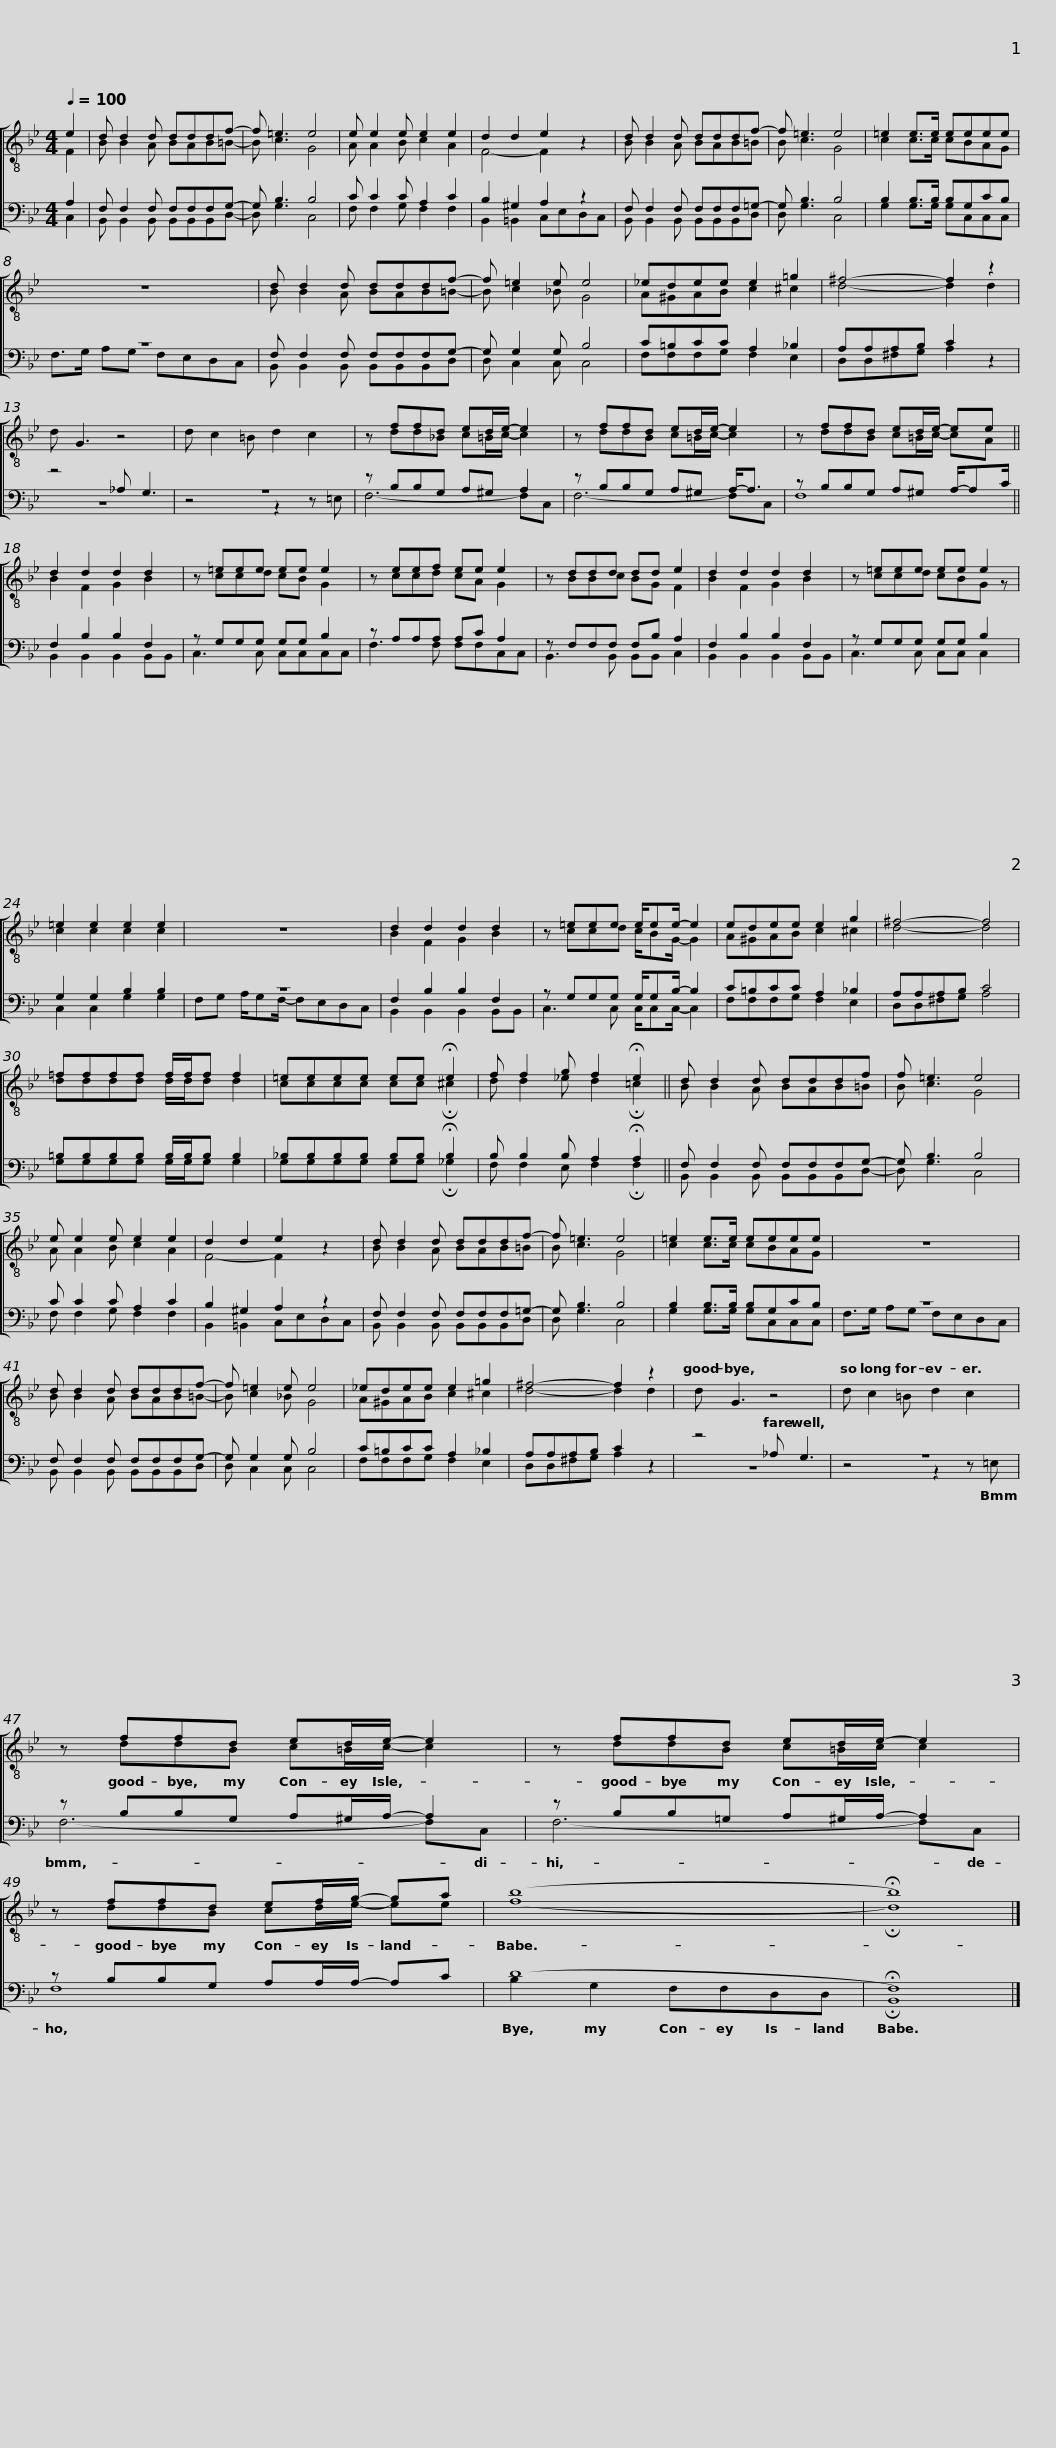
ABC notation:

X:1
%%score [ ( 1 2 ) ( 3 4 ) ]
L:1/8
Q:1/4=100
M:4/4
I:linebreak $
K:Bb
V:1 treble-8
V:2 treble-8
V:3 bass
V:4 bass
V:1
 e2 | d d2 d dddf- | f =e3 e4 | e e2 e e2 e2 | d2 d2 e2 z2 | %5
 d d2 d dddf- |$ f =e3 e4 | =e2 e>e eeee | z8 | d d2 d dddf- | %10
 f =e2 e e4 | _edee e2 =g2 |$ ^f4- f2 z2 | d G3 z4 | d c2 =B d2 c2 | %15
 z ffd ed/e/- e2 | z ffd ed/e/- e2 |$ z ffd ed/e/- ee || d2 d2 d2 d2 | z =eee ee e2 | %20
 z eef ee e2 | z ddd dd e2 |$ d2 d2 d2 d2 | z =eee ee e2 | =e2 e2 e2 e2 | %25
 z8 | d2 d2 d2 d2 | z =eee e/ee/- e2 |$ edee e2 g2 | ^f4- f4 | %30
 =ffff f/f/f f2 | =eeee ee !fermata!e2 | f f2 g f2 !fermata!e2 ||$ d d2 d dddf | f =e3 e4 | %35
 e e2 e e2 e2 | d2 d2 e2 z2 | d d2 d dddf- | f =e3 e4 |$ =e2 e>e eeee | %40
 z8 | d d2 d dddf- | f =e2 e e4 | _edee e2 =g2 |$ ^f4- f2 z2 |$ %45
 d G3 z4 | d c2 =B d2 c2 | z ffd ed/e/- e2 |$ z ffd ed/e/- e2 | z ffd ef/g/- ga | %50
 (b8 |$ !fermata!b8) |] %52
V:2
 F2 | B B2 A BAB=B- | B c3 G4 | A A2 B c2 A2 | F4- F2 z2 | %5
 B B2 A BAB=B |$ B c3 G4 | c2 c>c cBAG | z8 | B B2 A BAB=B- | %10
 B c2 _B G4 | A^GAB c2 ^c2 |$ d4- d2 d2 | x8 | x8 | %15
 z dd_B c=B/c/- c2 | z ddB c=B/c/- c2 |$ z ddB c=B/c/- cA || B2 F2 G2 B2 | z ccd cB G2 | %20
 z ccd cA G2 | z BBc BG F2 |$ B2 F2 G2 B2 | z ccd cBG z | c2 c2 c2 c2 | %25
 x8 | B2 F2 G2 B2 | z ccd c/BG/- G2 |$ A^GAB c2 ^c2 | d4- d4 | %30
 dddd d/d/d d2 | cccc cc !fermata!^c2 | d d2 _e d2 !fermata!=c2 ||$ B B2 A BAB=B | B c3 G4 | %35
 A A2 B c2 A2 | F4- F2 z2 | B B2 A BAB=B | B c3 G4 |$ c2 c>c cBAG | %40
 z8 | B B2 A BAB=B- | B c2 _B G4 | A^GAB c2 ^c2 |$ d4- d2 d2 |$ %45
 x8 | x8 | z ddB c=B/c/- c2 |$ z ddB c=B/c/ c2 | z ddB cd/e/- ee | %50
 (f8 |$ !fermata!d8) |] %52
V:3
 A,2 | F, F,2 F, F,F,F,G,- | G, B,3 B,4 | C C2 C A,2 C2 | B,2 ^G,2 A,2 z2 | %5
 F, F,2 F, F,F,F,=G,- |$ G, B,3 B,4 | B,2 B,>B, B,G,CB, | z8 | F, F,2 F, F,F,F,G,- | %10
 G, G,2 G, B,4 | C=B,CC A,2 _B,2 |$ A,A,A,B, C2 z2 | z4 _A, G,3 | z8 | %15
 z B,B,G, A,^G, A,2 | z B,B,G, A,^G, A,-<A, |$ z B,B,G, A,^G, A,/-A,C/ || F,2 B,2 B,2 F,2 | z G,G,G, G,G, B,2 | %20
 z A,A,A, A,C A,2 | z F,F,F, F,B, A,2 |$ F,2 B,2 B,2 F,2 | z G,G,G, G,G, B,2 | G,2 G,2 B,2 B,2 | %25
 z8 | F,2 B,2 B,2 F,2 | z G,G,G, G,/G,B,/- B,2 |$ C=B,CC A,2 _B,2 | A,A,A,B, C4 | %30
 =B,B,B,B, B,/B,/B, B,2 | _B,B,B,B, B,B, !fermata!B,2 | B, B,2 B, A,2 !fermata!A,2 ||$ F, F,2 F, F,F,F,G,- | G, B,3 B,4 | %35
 C C2 C A,2 C2 | B,2 ^G,2 A,2 z2 | F, F,2 F, F,F,F,=G,- | G, B,3 B,4 |$ B,2 B,>B, B,G,CB, | %40
 z8 | F, F,2 F, F,F,F,G,- | G, G,2 G, B,4 | C=B,CC A,2 _B,2 |$ A,A,A,B, C2 z2 |$ %45
 z4 _A, G,3 | z8 | z B,B,G, A,^G,/A,/- A,2 |$ z B,B,=G, A,^G,/A,/- A,2 | z B,B,G, A,A,/A,/- A,C | %50
 (D8 |$ !fermata!F,8) |] %52
V:4
 C,2 | B,, B,,2 B,, B,,B,,B,,D,- | D, G,3 C,4 | F, F,2 G, F,2 F,2 | B,,2 =B,,2 C,E,D,C, | %5
 B,, B,,2 B,, B,,B,,B,,D, |$ D, G,3 C,4 | G,2 G,>G, G,C,C,C, | F,>G, A,G, F,E,D,C, | B,, B,,2 B,, B,,B,,B,,D, | %10
 D, C,2 C, C,4 | F,F,F,G, F,2 E,2 |$ D,D,^F,G, A,2 z2 | z8 | z4 z2 z =E, | %15
 F,6- F,C, | F,6- F,C, |$ F,8 || B,,2 B,,2 B,,2 B,,B,, | C,3 C, C,C,C,C, | %20
 F,3 F, F,F,C,C, | B,,3 B,, B,,B,, C,2 |$ B,,2 B,,2 B,,2 B,,B,, | C,3 C, C,C, C,2 | C,2 C,2 G,2 G,2 | %25
 F,G, A,/G,F,/- F,E,D,C, | B,,2 B,,2 B,,2 B,,B,, | C,3 C, C,/C,C,/- C,2 |$ F,F,F,G, F,2 E,2 | D,D,^F,G, A,4 | %30
 G,G,G,G, G,/G,/G, G,2 | G,G,G,G, G,G, !fermata!_G,2 | F, F,2 E, F,2 !fermata!F,2 ||$ B,, B,,2 B,, B,,B,,B,,D,- | D, G,3 C,4 | %35
 F, F,2 G, F,2 F,2 | B,,2 =B,,2 C,E,D,C, | B,, B,,2 B,, B,,B,,B,,D, | D, G,3 C,4 |$ G,2 G,>G, G,C,C,C, | %40
 F,>G, A,G, F,E,D,C, | B,, B,,2 B,, B,,B,,B,,D, | D, C,2 C, C,4 | F,F,F,G, F,2 E,2 |$ D,D,^F,G, A,2 z2 |$ %45
 z8 | z4 z2 z =E, | F,6- F,C, |$ F,6- F,C, | F,8 | %50
 B,2 G,2 F,F,D,D, |$ !fermata!B,,8 |] %52
